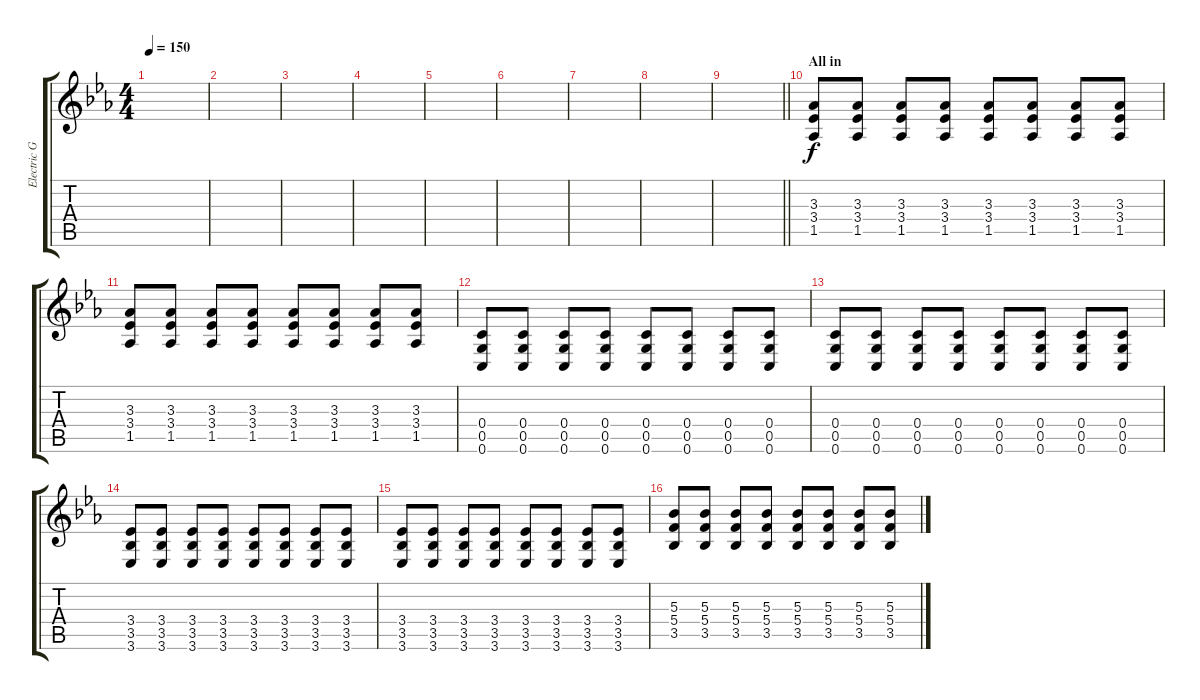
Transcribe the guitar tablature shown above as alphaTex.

\track ("Electric Guitar 1" "Electric G") {instrument distortionguitar}
\staff {score tabs}
\tuning (D4 A3 F3 C3 G2 C2) {hide}
\ts (4 4)
\tempo 150
\clef g2
\ks cminor
|
|
|
|
|
|
|
|
\barLineRight lightlight
|
\section ("" "All in")
(3.3 3.4 1.5).8{dy f volume 13} (3.3 3.4 1.5).8 (3.3 3.4 1.5).8 (3.3 3.4 1.5).8 (3.3 3.4 1.5).8 (3.3 3.4 1.5).8 (3.3 3.4 1.5).8 (3.3 3.4 1.5).8 |
(3.3 3.4 1.5).8 (3.3 3.4 1.5).8 (3.3 3.4 1.5).8 (3.3 3.4 1.5).8 (3.3 3.4 1.5).8 (3.3 3.4 1.5).8 (3.3 3.4 1.5).8 (3.3 3.4 1.5).8 |
(0.4 0.5 0.6).8 (0.4 0.5 0.6).8 (0.4 0.5 0.6).8 (0.4 0.5 0.6).8 (0.4 0.5 0.6).8 (0.4 0.5 0.6).8 (0.4 0.5 0.6).8 (0.4 0.5 0.6).8 |
(0.4 0.5 0.6).8 (0.4 0.5 0.6).8 (0.4 0.5 0.6).8 (0.4 0.5 0.6).8 (0.4 0.5 0.6).8 (0.4 0.5 0.6).8 (0.4 0.5 0.6).8 (0.4 0.5 0.6).8 |
(3.4 3.5 3.6).8 (3.4 3.5 3.6).8 (3.4 3.5 3.6).8 (3.4 3.5 3.6).8 (3.4 3.5 3.6).8 (3.4 3.5 3.6).8 (3.4 3.5 3.6).8 (3.4 3.5 3.6).8 |
(3.4 3.5 3.6).8 (3.4 3.5 3.6).8 (3.4 3.5 3.6).8 (3.4 3.5 3.6).8 (3.4 3.5 3.6).8 (3.4 3.5 3.6).8 (3.4 3.5 3.6).8 (3.4 3.5 3.6).8 |
(5.3 5.4 3.5).8 (5.3 5.4 3.5).8 (5.3 5.4 3.5).8 (5.3 5.4 3.5).8 (5.3 5.4 3.5).8 (5.3 5.4 3.5).8 (5.3 5.4 3.5).8 (5.3 5.4 3.5).8
